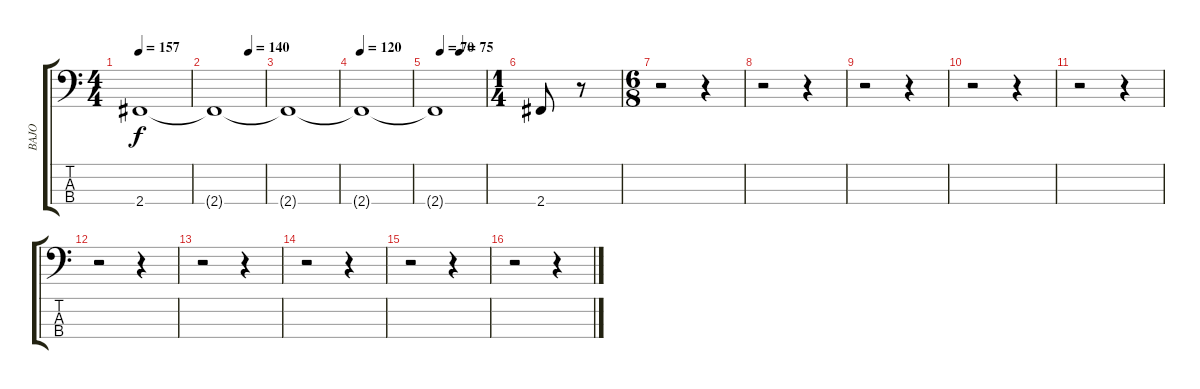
\track ("BAJO" "BAJO") {instrument electricbassfinger}
\staff {score tabs}
\tuning (G2 D2 A1 E1) {hide}
\ts (4 4)
\tempo 157
\clef f4
\ks c
2.4{t}.1{dy f} |
\tempo (140 0.6875)
2.4{t}.1 |
2.4{t}.1 |
\tempo 120
2.4{t}.1 |
\tempo (70 0.125)
\tempo (75 0.5)
2.4{t}.1 |
\ts (1 4)
2.4.8 r.8 |
\ts (6 8)
r.2 r.4 |
r.2 r.4 |
r.2 r.4 |
r.2 r.4 |
r.2 r.4 |
r.2 r.4 |
r.2 r.4 |
r.2 r.4 |
r.2 r.4 |
r.2 r.4
